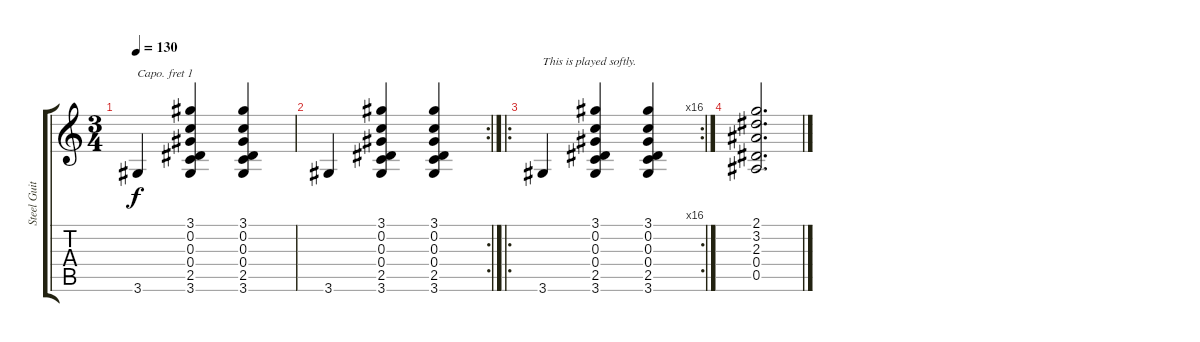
\track ("Steel Guitar" "Steel Guit") {instrument acousticguitarsteel}
\staff {score tabs}
\capo 1
\tuning (E4 B3 G3 D3 A2 E2) {hide}
\ts (3 4)
\tempo 130
\clef g2
\ks c
3.6.4{dy f} (3.1 0.2 0.3 0.4 2.5 3.6).4 (3.1 0.2 0.3 0.4 2.5 3.6).4 |
\rc 2
3.6.4 (3.1 0.2 0.3 0.4 2.5 3.6).4 (3.1 0.2 0.3 0.4 2.5 3.6).4 |
\ro
\rc 16
3.6.4{txt "This is played softly."} (3.1 0.2 0.3 0.4 2.5 3.6).4 (3.1 0.2 0.3 0.4 2.5 3.6).4 |
(2.1 3.2 2.3 0.4 0.5).2{d}
